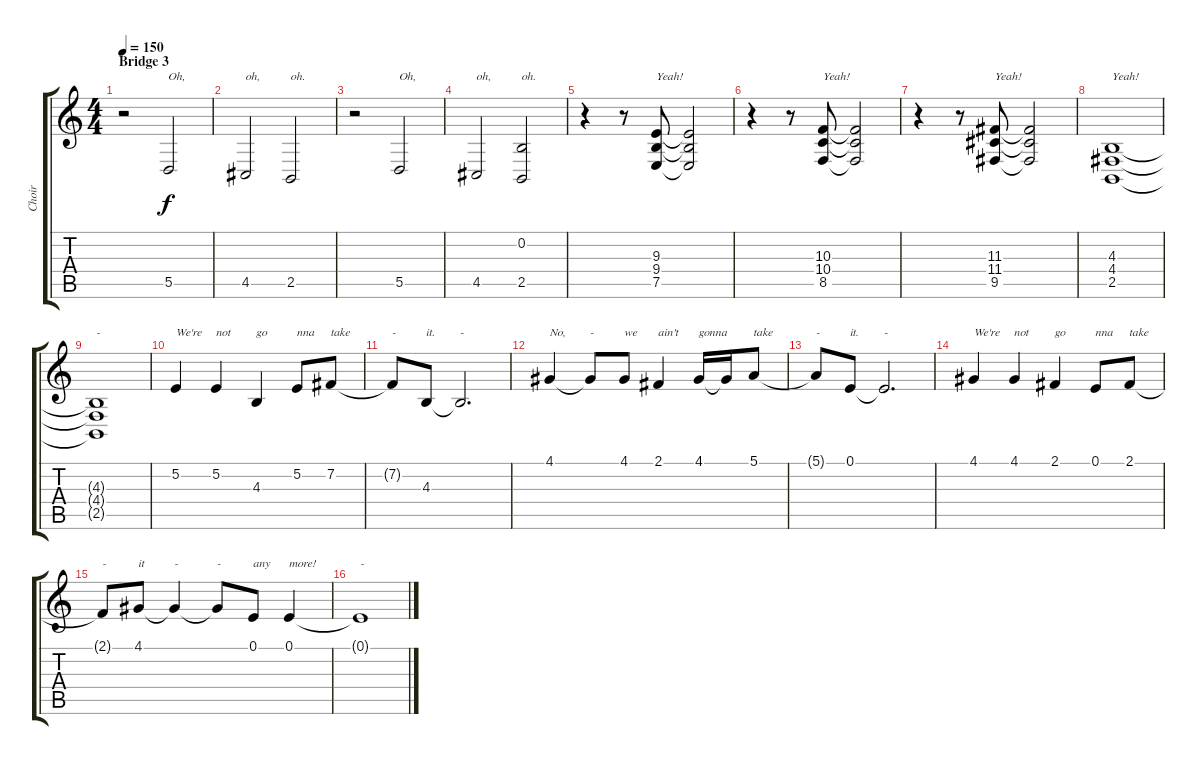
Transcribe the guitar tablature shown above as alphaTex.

\track ("Choir" "Choir") {instrument brasssection}
\staff {score tabs}
\tuning (E4 B3 G3 D3 A2 E2) {hide}
\ts (4 4)
\section ("" "Bridge 3")
\tempo 150
\clef g2
\ks c
r.2{dy f} 5.5.2{txt "Oh,"} |
4.5.2{txt "oh,"} 2.5.2{txt "oh."} |
r.2 5.5.2{txt "Oh,"} |
4.5.2{txt "oh,"} (0.2 2.5).2{txt "oh."} |
r.4 r.8 (9.3 9.4 7.5).8{txt "Yeah!"} (9.3{t} 9.4{t} 7.5{t}).2 |
r.4 r.8 (10.3 10.4 8.5).8{txt "Yeah!"} (10.3{t} 10.4{t} 8.5{t}).2 |
r.4 r.8 (11.3 11.4 9.5).8{txt "Yeah!"} (11.3{t} 11.4{t} 9.5{t}).2 |
(4.3 4.4 2.5).1{txt "Yeah!"} |
(4.3{t} 4.4{t} 2.5{t}).1{txt "-"} |
5.2.4{txt "We're"} 5.2.4{txt "not"} 4.3.4{txt "go"} 5.2.8{txt "nna"} 7.2.8{txt "take"} |
7.2{t}.8{txt "-"} 4.3.8{txt "it."} 4.3{t}.2{d txt "-"} |
4.1.4{txt "No,"} 4.1{t}.8{txt "-"} 4.1.8{txt "we"} 2.1.4{txt "ain't"} 4.1.16{txt "gonna"} 4.1{t}.16 5.1.8{txt "take"} |
5.1{t}.8{txt "-"} 0.1.8{txt "it."} 0.1{t}.2{d txt "-"} |
4.1.4{txt "We're"} 4.1.4{txt "not"} 2.1.4{txt "go"} 0.1.8{txt "nna"} 2.1.8{txt "take"} |
2.1{t}.8{txt "-"} 4.1.8{txt "it"} 4.1{t}.4{txt "-"} 4.1{t}.8{txt "-"} 0.1.8{txt "any"} 0.1.4{txt "more!"} |
0.1{t}.1{txt "-"}
